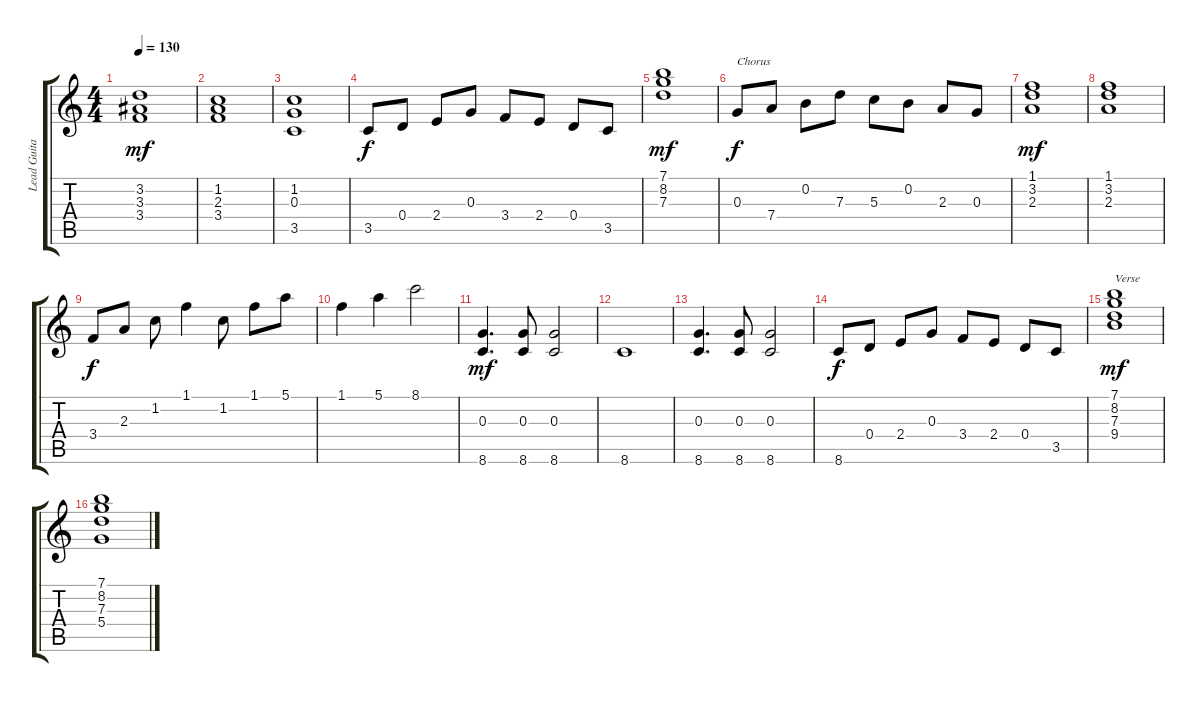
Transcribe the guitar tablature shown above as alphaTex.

\track ("Lead Guitar" "Lead Guita") {instrument overdrivenguitar}
\staff {score tabs}
\tuning (E4 B3 G3 D3 A2 E2) {hide}
\ts (4 4)
\tempo 130
\clef g2
\ks c
(3.2 3.3 3.4).1{dy mf} |
(1.2 2.3 3.4).1 |
(1.2 0.3 3.5).1 |
3.5.8{dy f} 0.4.8 2.4.8 0.3.8 3.4.8 2.4.8 0.4.8 3.5.8 |
(7.1 8.2 7.3).1{dy mf} |
0.3.8{txt "Chorus" dy f} 7.4.8 0.2.8 7.3.8 5.3.8 0.2.8 2.3.8 0.3.8 |
(1.1 3.2 2.3).1{dy mf} |
(1.1 3.2 2.3).1 |
3.4.8{dy f} 2.3.8 1.2.8 1.1.4 1.2.8 1.1.8 5.1.8 |
1.1.4 5.1.4 8.1.2 |
(0.3 8.6).4{d dy mf} (0.3 8.6).8 (0.3 8.6).2 |
8.6.1 |
(0.3 8.6).4{d} (0.3 8.6).8 (0.3 8.6).2 |
8.6.8{dy f} 0.4.8 2.4.8 0.3.8 3.4.8 2.4.8 0.4.8 3.5.8 |
(7.1 8.2 7.3 9.4).1{txt "Verse" dy mf} |
(7.1 8.2 7.3 5.4).1
